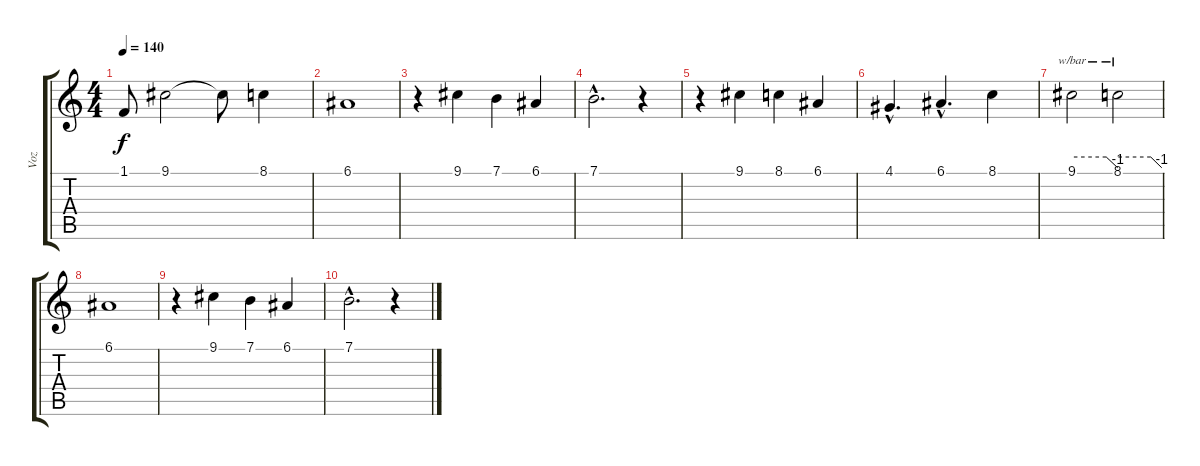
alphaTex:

\track ("Voz" "Voz") {instrument tuba}
\staff {score tabs}
\tuning (E4 B3 G3 D3 A2 E2) {hide}
\ts (4 4)
\tempo 140
\clef g2
\ks c
1.1{t}.8{dy f} 9.1.2 9.1{t}.8 8.1.4 |
6.1.1 |
r.4 9.1.4{volume 14} 7.1.4 6.1.4 |
7.1{hac}.2{d} r.4 |
r.4 9.1.4 8.1.4 6.1.4 |
4.1{hac}.4{d} 6.1{hac}.4{d} 8.1.4 |
9.1.2{tbe (custom default 0 0 45 0 60 -4)} 8.1.2{tbe (custom default 0 0 45 0 60 -4)} |
6.1.1 |
r.4 9.1.4 7.1.4 6.1.4 |
7.1{hac}.2{d} r.4
